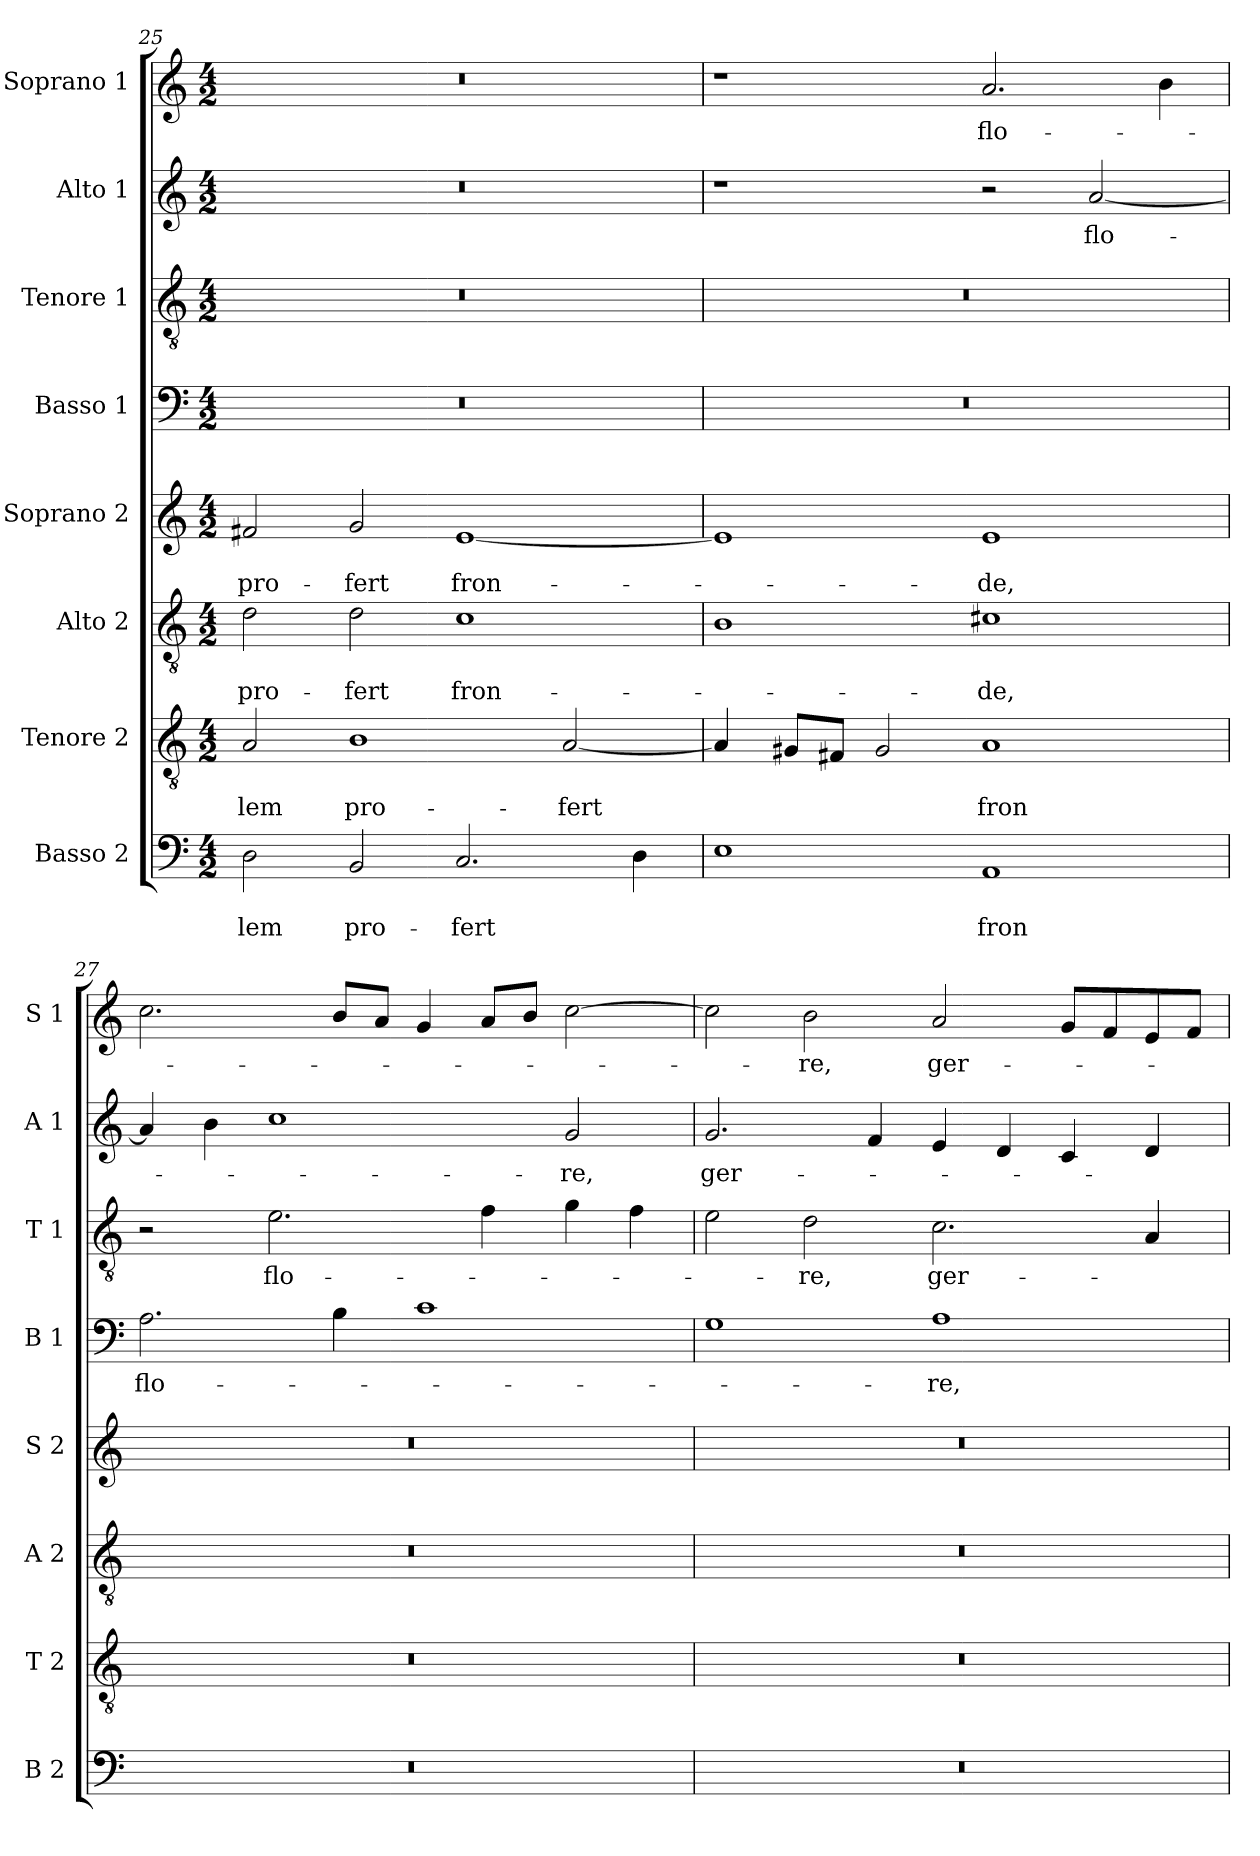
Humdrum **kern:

**kern	**text	**text	**kern	**text	**text	**kern	**text	**text	**kern	**text	**text	**kern	**text	**kern	**text	**kern	**text	**kern	**text
*part8	*part8	*part8	*part7	*part7	*part7	*part6	*part6	*part6	*part5	*part5	*part5	*part4	*part4	*part3	*part3	*part2	*part2	*part1	*part1
*staff8	*staff8	*staff8	*staff7	*staff7	*staff7	*staff6	*staff6	*staff6	*staff5	*staff5	*staff5	*staff4	*staff4	*staff3	*staff3	*staff2	*staff2	*staff1	*staff1
*I"Basso 2	*	*	*I"Tenore 2	*	*	*I"Alto 2	*	*	*I"Soprano 2	*	*	*I"Basso 1	*	*I"Tenore 1	*	*I"Alto 1	*	*I"Soprano 1	*
*I'B 2	*	*	*I'T 2	*	*	*I'A 2	*	*	*I'S 2	*	*	*I'B 1	*	*I'T 1	*	*I'A 1	*	*I'S 1	*
*clefF4	*	*	*clefGv2	*	*	*clefGv2	*	*	*clefG2	*	*	*clefF4	*	*clefGv2	*	*clefG2	*	*clefG2	*
*k[]	*	*	*k[]	*	*	*k[]	*	*	*k[]	*	*	*k[]	*	*k[]	*	*k[]	*	*k[]	*
*a:	*	*	*a:	*	*	*a:	*	*	*a:	*	*	*a:	*	*a:	*	*a:	*	*a:	*
*M4/2	*	*	*M4/2	*	*	*M4/2	*	*	*M4/2	*	*	*M4/2	*	*M4/2	*	*M4/2	*	*M4/2	*
=25	=25	=25	=25	=25	=25	=25	=25	=25	=25	=25	=25	=25	=25	=25	=25	=25	=25	=25	=25
!	!	!LO:LY:b	!	!	!LO:LY:b	!	!	!LO:LY:b	!	!	!LO:LY:b	!	!	!	!	!	!	!	!
2D\	.	-lem	2A/	.	-lem	2d\	.	pro-	2f#X/	.	pro-	0r	.	0r	.	0r	.	0r	.
!	!	!LO:LY:b	!	!	!LO:LY:b	!	!	!LO:LY:b	!	!	!LO:LY:b	!	!	!	!	!	!	!	!
2BB/	.	pro-	1B	.	pro-	2d\	.	-fert	2g/	.	-fert	.	.	.	.	.	.	.	.
!	!	!LO:LY:b	!	!	!	!	!	!LO:LY:b	!	!	!LO:LY:b	!	!	!	!	!	!	!	!
2.C/	.	-fert	.	.	.	1c	.	fron-	[1e	.	fron-	.	.	.	.	.	.	.	.
!	!	!	!	!	!LO:LY:b	!	!	!	!	!	!	!	!	!	!	!	!	!	!
.	.	.	[2A/	.	-fert	.	.	.	.	.	.	.	.	.	.	.	.	.	.
4D\	.	.	.	.	.	.	.	.	.	.	.	.	.	.	.	.	.	.	.
=26	=26	=26	=26	=26	=26	=26	=26	=26	=26	=26	=26	=26	=26	=26	=26	=26	=26	=26	=26
1E	.	.	4A/]	.	.	1B	.	.	1e]	.	.	0r	.	0r	.	1r	.	1r	.
.	.	.	8G#X/L	.	.	.	.	.	.	.	.	.	.	.	.	.	.	.	.
.	.	.	8F#X/J	.	.	.	.	.	.	.	.	.	.	.	.	.	.	.	.
.	.	.	2G#/	.	.	.	.	.	.	.	.	.	.	.	.	.	.	.	.
!	!	!LO:LY:b	!	!	!LO:LY:b	!	!	!LO:LY:b	!	!	!LO:LY:b	!	!	!	!	!	!	!	!LO:LY:b
1AA	.	fron-	1A	.	fron-	1c#X	.	-de,	1e	.	-de,	.	.	.	.	2r	.	2.a/	flo-
!	!	!	!	!	!	!	!	!	!	!	!	!	!	!	!	!	!LO:LY:b	!	!
.	.	.	.	.	.	.	.	.	.	.	.	.	.	.	.	[2a/	flo-	.	.
.	.	.	.	.	.	.	.	.	.	.	.	.	.	.	.	.	.	4b\	.
!!LO:PB:g=z
=27	=27	=27	=27	=27	=27	=27	=27	=27	=27	=27	=27	=27	=27	=27	=27	=27	=27	=27	=27
!	!	!	!	!	!	!	!	!	!	!	!	!	!LO:LY:b	!	!	!	!	!	!
0r	.	.	0r	.	.	0r	.	.	0r	.	.	2.A\	flo-	2r	.	4a/]	.	2.cc\	.
.	.	.	.	.	.	.	.	.	.	.	.	.	.	.	.	4b\	.	.	.
!	!	!	!	!	!	!	!	!	!	!	!	!	!	!	!LO:LY:b	!	!	!	!
.	.	.	.	.	.	.	.	.	.	.	.	.	.	2.e\	flo-	1cc	.	.	.
.	.	.	.	.	.	.	.	.	.	.	.	4B\	.	.	.	.	.	8b/L	.
.	.	.	.	.	.	.	.	.	.	.	.	.	.	.	.	.	.	8a/J	.
.	.	.	.	.	.	.	.	.	.	.	.	1c	.	.	.	.	.	4g/	.
.	.	.	.	.	.	.	.	.	.	.	.	.	.	4f\	.	.	.	8a/L	.
.	.	.	.	.	.	.	.	.	.	.	.	.	.	.	.	.	.	8b/J	.
!	!	!	!	!	!	!	!	!	!	!	!	!	!	!	!	!	!LO:LY:b	!	!
.	.	.	.	.	.	.	.	.	.	.	.	.	.	4g\	.	2g/	-re,	[2cc\	.
.	.	.	.	.	.	.	.	.	.	.	.	.	.	4f\	.	.	.	.	.
=28	=28	=28	=28	=28	=28	=28	=28	=28	=28	=28	=28	=28	=28	=28	=28	=28	=28	=28	=28
!	!	!	!	!	!	!	!	!	!	!	!	!	!	!	!	!	!LO:LY:b	!	!
0r	.	.	0r	.	.	0r	.	.	0r	.	.	1G	.	2e\	.	2.g/	ger-	2cc\]	.
!	!	!	!	!	!	!	!	!	!	!	!	!	!	!	!LO:LY:b	!	!	!	!LO:LY:b
.	.	.	.	.	.	.	.	.	.	.	.	.	.	2d\	-re,	.	.	2b\	-re,
.	.	.	.	.	.	.	.	.	.	.	.	.	.	.	.	4f/	.	.	.
!	!	!	!	!	!	!	!	!	!	!	!	!	!LO:LY:b	!	!LO:LY:b	!	!	!	!LO:LY:b
.	.	.	.	.	.	.	.	.	.	.	.	1A	-re,	2.c\	ger-	4e/	.	2a/	ger-
.	.	.	.	.	.	.	.	.	.	.	.	.	.	.	.	4d/	.	.	.
.	.	.	.	.	.	.	.	.	.	.	.	.	.	.	.	4c/	.	8g/L	.
.	.	.	.	.	.	.	.	.	.	.	.	.	.	.	.	.	.	8f/	.
.	.	.	.	.	.	.	.	.	.	.	.	.	.	4A/	.	4d/	.	8e/	.
.	.	.	.	.	.	.	.	.	.	.	.	.	.	.	.	.	.	8f/J	.
=	=	=	=	=	=	=	=	=	=	=	=	=	=	=	=	=	=	=	=
*-	*-	*-	*-	*-	*-	*-	*-	*-	*-	*-	*-	*-	*-	*-	*-	*-	*-	*-	*-
